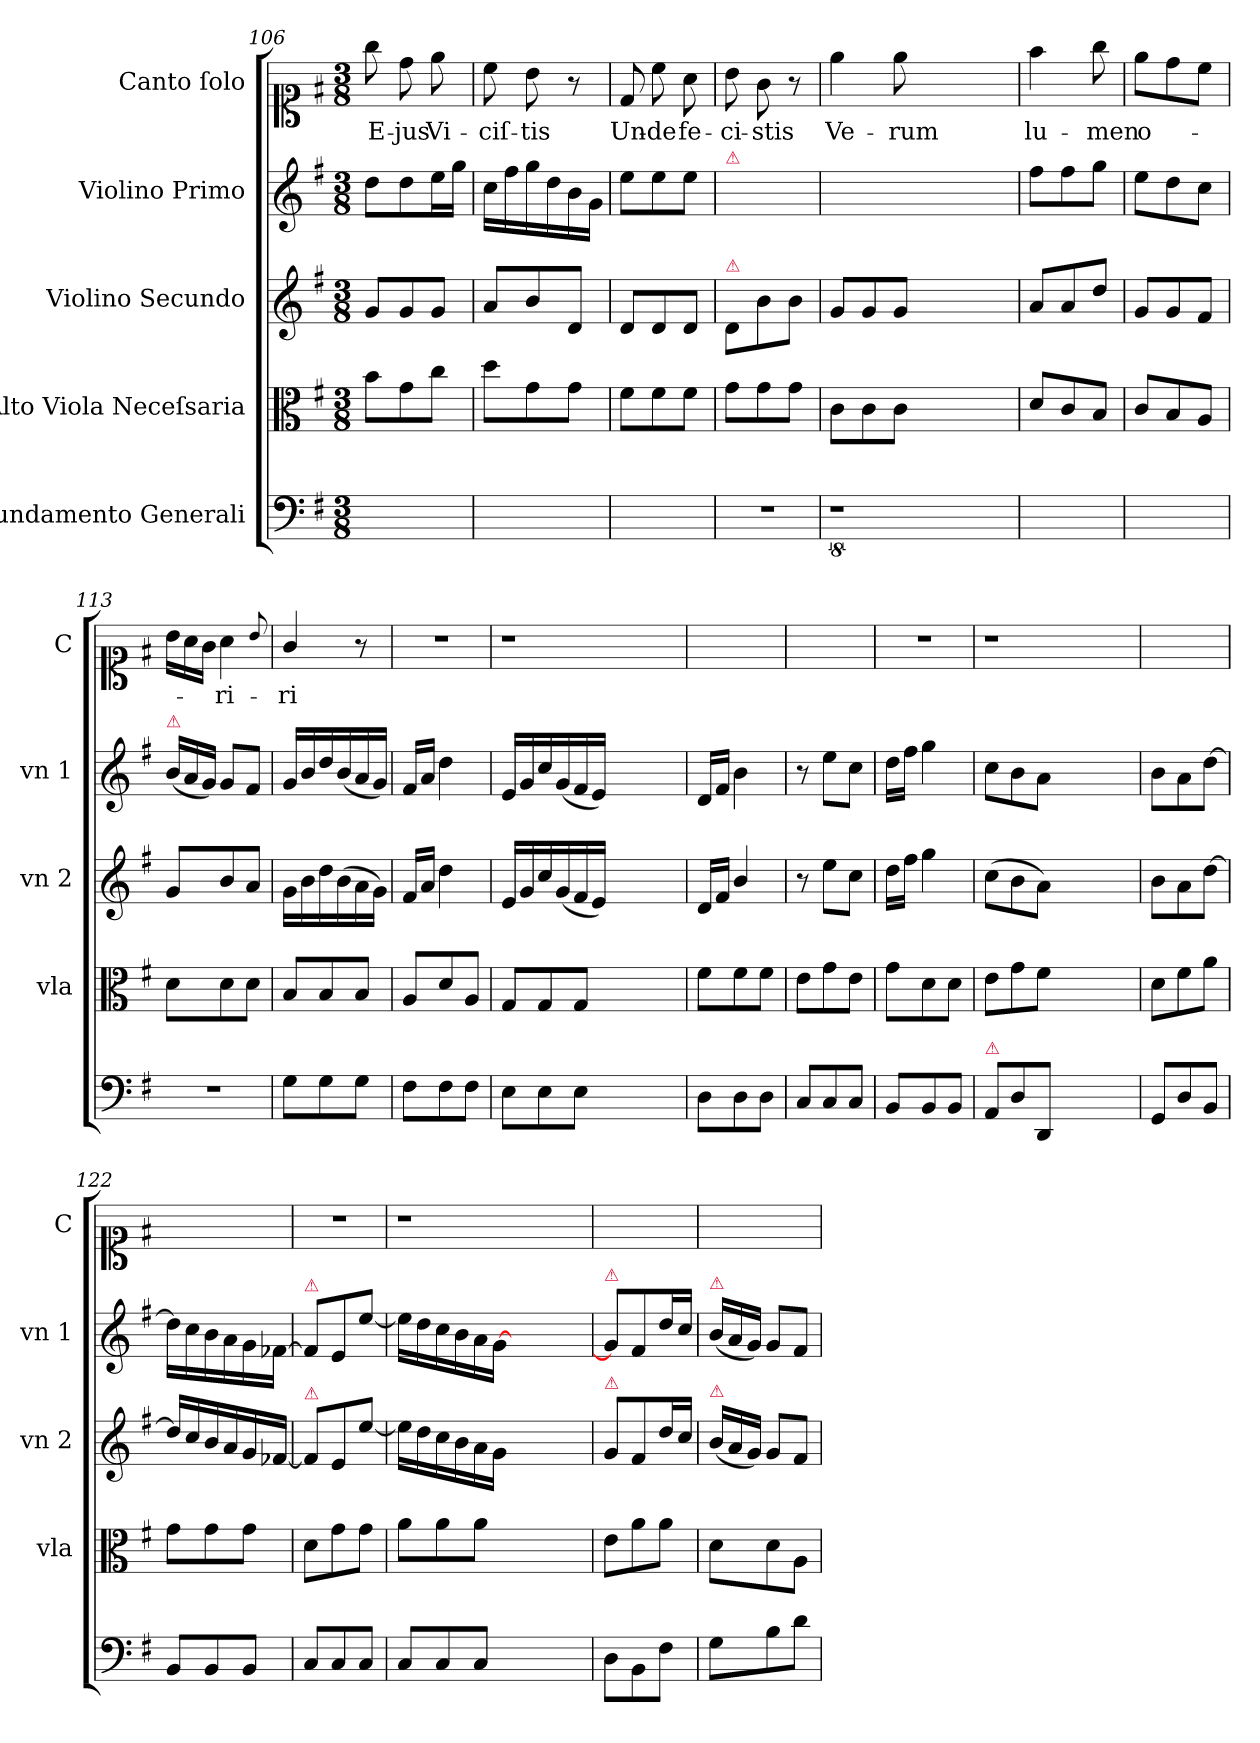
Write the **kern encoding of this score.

**kern	**kern	**kern	**dynam	**kern	**dynam	**kern	**text
*part5	*part4	*part3	*part3	*part2	*part2	*part1	*part1
*staff5	*staff4	*staff3	*staff3	*staff2	*staff2	*staff1	*staff1
*I"Fundamento Generali	*I"Alto Viola Neceſsaria	*I"Violino Secundo	*	*I"Violino Primo	*	*I"Canto ſolo	*
*	*I'vla	*I'vn 2	*	*I'vn 1	*	*I'C	*
*clefF4	*clefC3	*clefG2	*	*clefG2	*	*clefC1	*
*k[f#]	*k[f#]	*k[f#]	*	*k[f#]	*	*k[f#]	*
*M3/8	*M3/8	*M3/8	*	*M3/8	*	*M3/8	*
=106	=106	=106	=106	=106	=106	=106	=106
4.ryy	8b\L	8g/L	.	8dd\L	.	8gg\	E-
.	8g\	8g/	.	8dd\	.	8dd\	-jus
.	8cc\J	8g/J	.	16ee\L	.	8ee\	Vi-
.	.	.	.	16gg\JJ	.	.	.
=107	=107	=107	=107	=107	=107	=107	=107
4.ryy	8dd\L	8a/L	.	16cc\LL	.	8cc\	-ciſ-
.	.	.	.	16ff#\	.	.	.
.	8g\	8b/	.	16gg\	.	8b\	-tis
.	.	.	.	16dd\	.	.	.
.	8g\J	8d/J	.	16b\	.	8r	.
.	.	.	.	16g\JJ	.	.	.
=108	=108	=108	=108	=108	=108	=108	=108
4.ryy	8f#\L	8d/L	.	8ee\L	.	8d/	Un-
.	8f#\	8d/	.	8ee\	.	8cc\	-de
.	8f#\J	8d/J	.	8ee\J	.	8a\	fe-
=109	=109	=109	=109	=109	=109	=109	=109
!	!	!	!	!LO:TX:a:color=crimson:t=⚠	!	!	!
!	!	!LO:TX:a:color=crimson:t=⚠	!	!	!	!	!
4.r	8g\L	8d/L	.	4.ryy	.	8b\	-ci-
.	8g\	8b\	.	.	.	8g\	-stis
.	8g\J	8b\J	.	.	.	8r	.
=110	=110	=110	=110	=110	=110	=110	=110
8%9r	8c\L	8g/L	.	4.ryy	.	4ee\	Ve-
.	8c\	8g/	.	.	.	.	.
.	8c\J	8g/J	.	.	.	8ee\	-rum
.	2.ryy	2.ryy	.	2.ryy	.	2.ryy	.
=111	=111	=111	=111	=111	=111	=111	=111
4.ryy	8d/L	8a/L	.	8ff#\L	.	4ff#\	lu-
.	8c/	8a/	.	8ff#\	.	.	.
.	8B/J	8dd\J	.	8gg\J	.	8gg\	-men
=112	=112	=112	=112	=112	=112	=112	=112
4.ryy	8c/L	8g/L	.	8ee\L	.	8ee\L	o-
.	8B/	8g/	.	8dd\	.	8dd\	.
.	8A/J	8f#/J	.	8cc\J	.	8cc\J	.
=113	=113	=113	=113	=113	=113	=113	=113
*	*	*	*	*Xtuplet	*	*Xtuplet	*
!	!	!	!	!LO:TX:a:color=crimson:t=⚠	!	!	!
4.r	8d\L	8g/L	.	(24b/LL	.	24b\LL	.
.	.	.	.	24a/	.	24a\	.
.	.	.	.	24g/JJ)	.	24g\JJ	.
.	8d\	8b/	.	8g/L	.	4a\	-ri-
.	8d\J	8a/J	.	8f#/J	.	.	.
.	.	.	.	.	.	8qqb/	.
=114	=114	=114	=114	=114	=114	=114	=114
!	!	!	!LO:DY:a	!	!LO:DY:a	!	!
8G\L	8B/L	16g\LL	fo&colon;	16g/LL	fo&colon;	4g/	-ri
.	.	16b\	.	16b/	.	.	.
8G\	8B/	16dd\	.	16dd/	.	.	.
.	.	(16b\	.	(16b/	.	.	.
8G\J	8B/J	16a\	.	16a/	.	8r	.
.	.	16g\JJ)	.	16g/JJ)	.	.	.
=115	=115	=115	=115	=115	=115	=115	=115
8F#\L	8A/L	16f#/LL	.	16f#/LL	.	4.r	.
.	.	16a/JJ	.	16a/JJ	.	.	.
8F#\	8d/	4dd\	.	4dd\	.	.	.
8F#\J	8A/J	.	.	.	.	.	.
=116	=116	=116	=116	=116	=116	=116	=116
8E\L	8G/L	16e/LL	.	16e/LL	.	8%9r	.
.	.	16g/	.	16g/	.	.	.
8E\	8G/	16cc/	.	16cc/	.	.	.
.	.	(16g/	.	(16g/	.	.	.
8E\J	8G/J	16f#/	.	16f#/	.	.	.
.	.	16e/JJ)	.	16e/JJ)	.	.	.
2.ryy	2.ryy	2.ryy	.	2.ryy	.	.	.
=117	=117	=117	=117	=117	=117	=117	=117
8D\L	8f#\L	16d/LL	.	16d/LL	.	4.ryy	.
.	.	16f#/JJ	.	16f#/JJ	.	.	.
8D\	8f#\	4b/	.	4b\	.	.	.
8D\J	8f#\J	.	.	.	.	.	.
=118	=118	=118	=118	=118	=118	=118	=118
8C/L	8e\L	8r	.	8r	.	4.ryy	.
8C/	8g\	8ee\L	.	8ee\L	.	.	.
8C/J	8e\J	8cc\J	.	8cc\J	.	.	.
=119	=119	=119	=119	=119	=119	=119	=119
8BB/L	8g\L	16dd\LL	.	16dd\LL	.	4.r	.
.	.	16ff#\JJ	.	16ff#\JJ	.	.	.
8BB/	8d\	4gg\	.	4gg\	.	.	.
8BB/J	8d\J	.	.	.	.	.	.
=120	=120	=120	=120	=120	=120	=120	=120
!LO:TX:a:color=crimson:t=⚠	!	!	!	!	!	!	!
8AA/L	8e\L	(8cc\L	.	8cc\L	.	8%9r	.
8D\	8g\	8b\	.	8b\	.	.	.
8DD/J	8f#\J	8a\J)	.	8a\J	.	.	.
2.ryy	2.ryy	2.ryy	.	2.ryy	.	.	.
=121	=121	=121	=121	=121	=121	=121	=121
8GG/L	8d\L	8b\L	.	8b\L	.	4.ryy	.
8D/	8f#\	8a\	.	8a\	.	.	.
8BB/J	8a\J	[8dd\J	.	[8dd\J	.	.	.
=122	=122	=122	=122	=122	=122	=122	=122
8BB/L	8g\L	16dd!/LL]	.	16dd\LL]	.	4.ryy	.
.	.	16cc/	.	16cc\	.	.	.
8BB/	8g\	16b/	.	16b\	.	.	.
.	.	16a/	.	16a\	.	.	.
8BB/J	8g\J	16g/	.	16g\	.	.	.
.	.	[16f-X/JJ	.	[16f-X\JJ	.	.	.
=123	=123	=123	=123	=123	=123	=123	=123
!	!	!	!	!LO:TX:a:color=crimson:t=⚠	!	!	!
!	!	!LO:TX:a:color=crimson:t=⚠	!	!	!	!	!
8C/L	8d\L	8f-/L]	.	8f-/L]	.	4.r	.
8C/	8g\	8e/	.	8e/	.	.	.
8C/J	8g\J	[8ee\J	.	[8ee\J	.	.	.
=124	=124	=124	=124	=124	=124	=124	=124
8C/L	8a\L	16ee!\LL]	.	16ee!\LL]	.	8%9r	.
.	.	16dd\	.	16dd\	.	.	.
8C/	8a\	16cc\	.	16cc\	.	.	.
.	.	16b\	.	16b\	.	.	.
8C/J	8a\J	16a\	.	16a\	.	.	.
.	.	16g\JJ	.	[16g\JJ	.	.	.
2.ryy	2.ryy	2.ryy	.	2.ryy	.	.	.
=125	=125	=125	=125	=125	=125	=125	=125
!	!	!	!	!LO:TX:a:color=crimson:t=⚠	!	!	!
!	!	!LO:TX:a:color=crimson:t=⚠	!	!	!	!	!
8D\L	8e\L	8g/L	.	8g/L]	.	4.ryy	.
8BB\	8a\	8f#/	.	8f#/	.	.	.
8F#\J	8a\J	16dd\L	.	16dd\L	.	.	.
.	.	16cc\JJ	.	16cc\JJ	.	.	.
=126	=126	=126	=126	=126	=126	=126	=126
*	*	*Xtuplet	*	*	*	*	*
!	!	!	!	!LO:TX:a:color=crimson:t=⚠	!	!	!
!	!	!LO:TX:a:color=crimson:t=⚠	!	!	!	!	!
8G\L	8d\L	(24b/LL	.	(24b/LL	.	4.ryy	.
.	.	24a/	.	24a/	.	.	.
.	.	24g/JJ)	.	24g/JJ)	.	.	.
8B\	8d\	8g/L	.	8g/L	.	.	.
8d\J	8A\J	8f#/J	.	8f#/J	.	.	.
=	=	=	=	=	=	=	=
*-	*-	*-	*-	*-	*-	*-	*-
